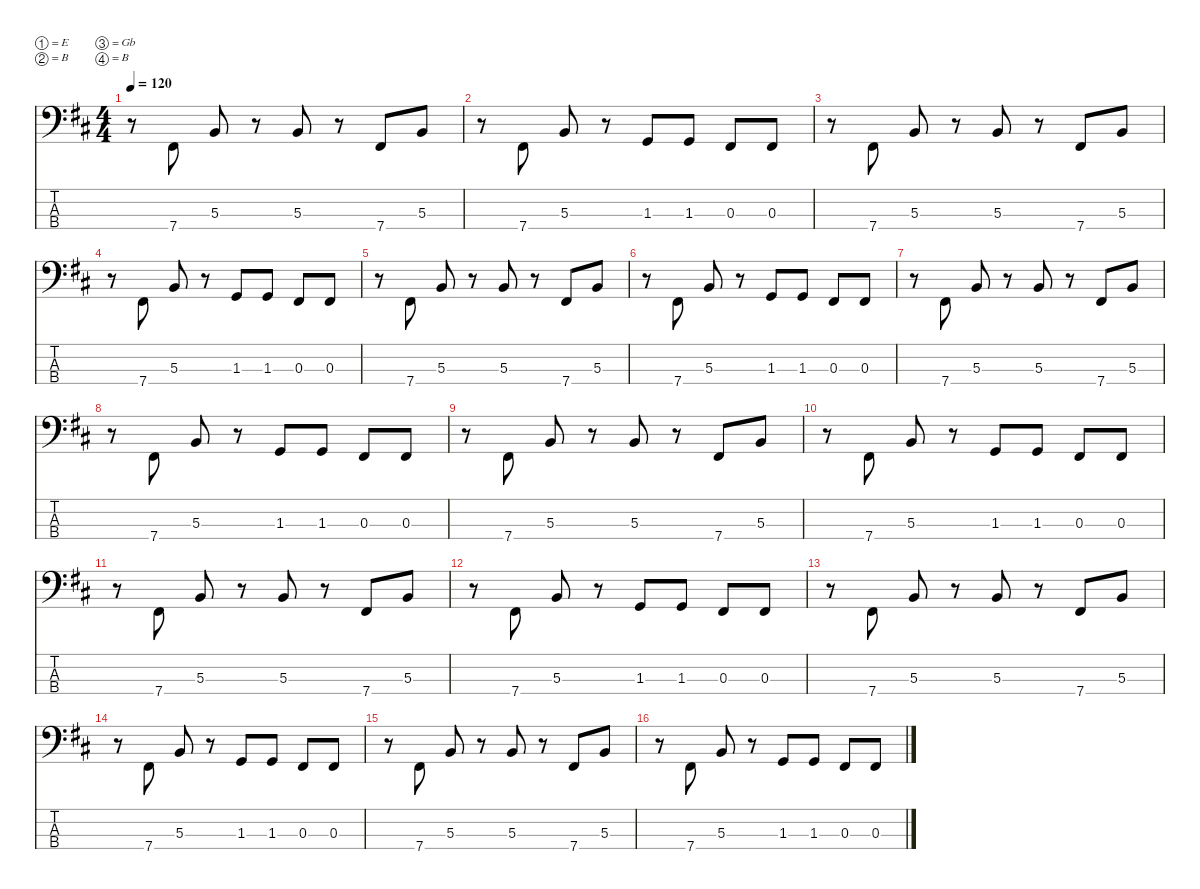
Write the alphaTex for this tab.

\defaultSystemsLayout 4
\hideDynamics
\bracketExtendMode nobrackets
\singleTrackTrackNamePolicy hidden
\multiTrackTrackNamePolicy hidden
\firstSystemTrackNameMode fullname
\firstSystemTrackNameOrientation horizontal
\otherSystemsTrackNameOrientation horizontal
\track ("Jeff Caxide" "el.bs.") {defaultSystemsLayout 8 instrument electricbassfinger}
\staff {score tabs}
\tuning (E2 B1 Gb1 B0)
\ts (4 4)
\tempo 120
\clef f4
\ks bminor
r.8{dy f beam Down} 7.4{acc #}.8{beam Up} 5.3{acc forcenatural}.8{beam Up} r.8{beam Up} 5.3{acc forcenatural}.8{beam Up} r.8{beam Up} 7.4{acc #}.8{beam Up} 5.3{acc forcenatural}.8{beam Up} |
r.8{beam Down} 7.4{acc #}.8{beam Up} 5.3{acc forcenatural}.8{beam Up} r.8{beam Up} 1.3{acc forcenatural}.8{beam Up} 1.3{acc forcenatural}.8{beam Up} 0.3{acc #}.8{beam Up} 0.3{acc #}.8{beam Up} |
r.8{beam Down} 7.4{acc #}.8{beam Up} 5.3{acc forcenatural}.8{beam Up} r.8{beam Up} 5.3{acc forcenatural}.8{beam Up} r.8{beam Up} 7.4{acc #}.8{beam Up} 5.3{acc forcenatural}.8{beam Up} |
r.8{beam Down} 7.4{acc #}.8{beam Up} 5.3{acc forcenatural}.8{beam Up} r.8{beam Up} 1.3{acc forcenatural}.8{beam Up} 1.3{acc forcenatural}.8{beam Up} 0.3{acc #}.8{beam Up} 0.3{acc #}.8{beam Up} |
r.8{beam Down} 7.4{acc #}.8{beam Up} 5.3{acc forcenatural}.8{beam Up} r.8{beam Up} 5.3{acc forcenatural}.8{beam Up} r.8{beam Up} 7.4{acc #}.8{beam Up} 5.3{acc forcenatural}.8{beam Up} |
r.8{beam Down} 7.4{acc #}.8{beam Up} 5.3{acc forcenatural}.8{beam Up} r.8{beam Up} 1.3{acc forcenatural}.8{beam Up} 1.3{acc forcenatural}.8{beam Up} 0.3{acc #}.8{beam Up} 0.3{acc #}.8{beam Up} |
r.8{beam Down} 7.4{acc #}.8{beam Up} 5.3{acc forcenatural}.8{beam Up} r.8{beam Up} 5.3{acc forcenatural}.8{beam Up} r.8{beam Up} 7.4{acc #}.8{beam Up} 5.3{acc forcenatural}.8{beam Up} |
r.8{beam Down} 7.4{acc #}.8{beam Up} 5.3{acc forcenatural}.8{beam Up} r.8{beam Up} 1.3{acc forcenatural}.8{beam Up} 1.3{acc forcenatural}.8{beam Up} 0.3{acc #}.8{beam Up} 0.3{acc #}.8{beam Up} |
r.8{beam Down} 7.4{acc #}.8{beam Up} 5.3{acc forcenatural}.8{beam Up} r.8{beam Up} 5.3{acc forcenatural}.8{beam Up} r.8{beam Up} 7.4{acc #}.8{beam Up} 5.3{acc forcenatural}.8{beam Up} |
r.8{beam Down} 7.4{acc #}.8{beam Up} 5.3{acc forcenatural}.8{beam Up} r.8{beam Up} 1.3{acc forcenatural}.8{beam Up} 1.3{acc forcenatural}.8{beam Up} 0.3{acc #}.8{beam Up} 0.3{acc #}.8{beam Up} |
r.8{beam Down} 7.4{acc #}.8{beam Up} 5.3{acc forcenatural}.8{beam Up} r.8{beam Up} 5.3{acc forcenatural}.8{beam Up} r.8{beam Up} 7.4{acc #}.8{beam Up} 5.3{acc forcenatural}.8{beam Up} |
r.8{beam Down} 7.4{acc #}.8{beam Up} 5.3{acc forcenatural}.8{beam Up} r.8{beam Up} 1.3{acc forcenatural}.8{beam Up} 1.3{acc forcenatural}.8{beam Up} 0.3{acc #}.8{beam Up} 0.3{acc #}.8{beam Up} |
r.8{beam Down} 7.4{acc #}.8{beam Up} 5.3{acc forcenatural}.8{beam Up} r.8{beam Up} 5.3{acc forcenatural}.8{beam Up} r.8{beam Up} 7.4{acc #}.8{beam Up} 5.3{acc forcenatural}.8{beam Up} |
r.8{beam Down} 7.4{acc #}.8{beam Up} 5.3{acc forcenatural}.8{beam Up} r.8{beam Up} 1.3{acc forcenatural}.8{beam Up} 1.3{acc forcenatural}.8{beam Up} 0.3{acc #}.8{beam Up} 0.3{acc #}.8{beam Up} |
r.8{beam Down} 7.4{acc #}.8{beam Up} 5.3{acc forcenatural}.8{beam Up} r.8{beam Up} 5.3{acc forcenatural}.8{beam Up} r.8{beam Up} 7.4{acc #}.8{beam Up} 5.3{acc forcenatural}.8{beam Up} |
r.8{beam Down} 7.4{acc #}.8{beam Up} 5.3{acc forcenatural}.8{beam Up} r.8{beam Up} 1.3{acc forcenatural}.8{beam Up} 1.3{acc forcenatural}.8{beam Up} 0.3{acc #}.8{beam Up} 0.3{acc #}.8{beam Up}
